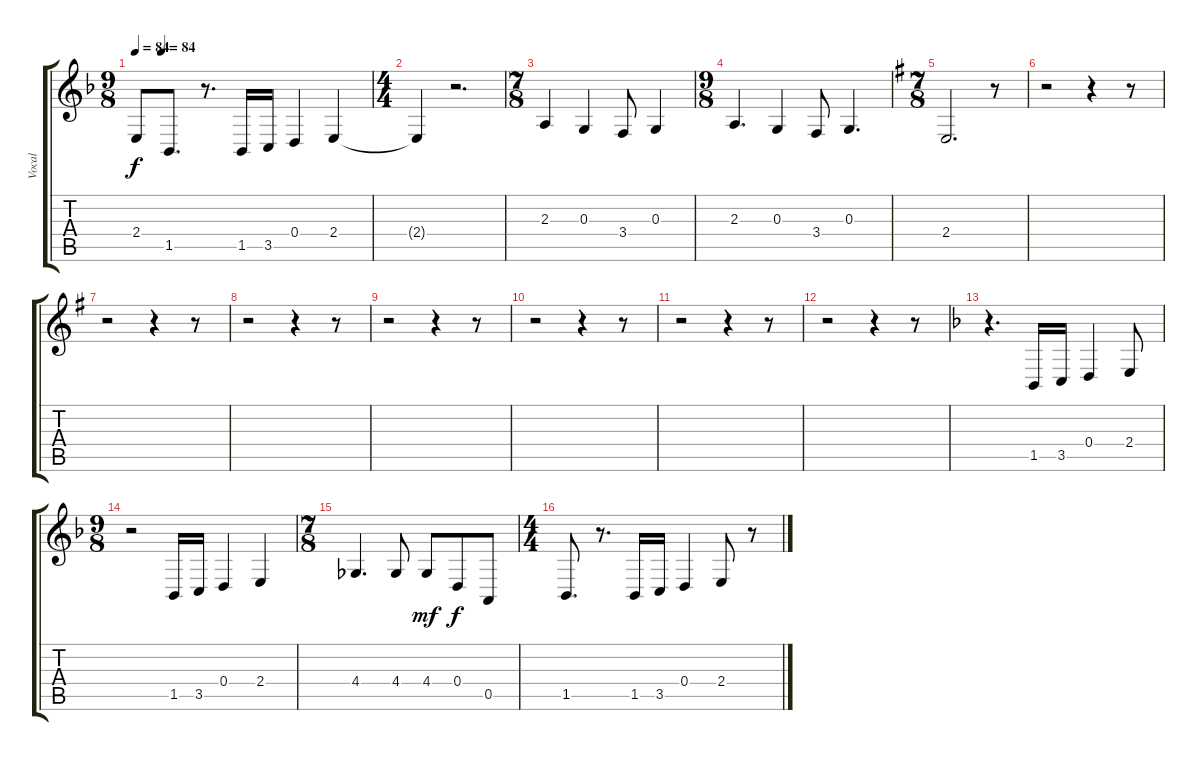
\track ("Vocal" "Vocal") {instrument voiceoohs}
\staff {score tabs}
\tuning (E4 B3 G3 D3 A2 E2) {hide}
\ts (9 8)
\tempo 84
\tempo (84 0.1111111111111111)
\clef g2
\ks dminor
2.4{t}.8{dy f} 1.5.8{d} r.8{d} 1.5.16 3.5.16 0.4.4 2.4.4 |
\ts (4 4)
2.4{t}.4 r.2{d} |
\ts (7 8)
2.3.4 0.3.4 3.4.8 0.3.4 |
\ts (9 8)
2.3.4{d} 0.3.4 3.4.8 0.3.4{d} |
\ts (7 8)
\ks eminor
2.4.2{d} r.8 |
r.2 r.4 r.8 |
r.2 r.4 r.8 |
r.2 r.4 r.8 |
r.2 r.4 r.8 |
r.2 r.4 r.8 |
r.2 r.4 r.8 |
r.2 r.4 r.8 |
\ks dminor
r.4{d} 1.5.16 3.5.16 0.4.4 2.4.8 |
\ts (9 8)
r.2 1.5.16 3.5.16 0.4.4 2.4.4 |
\ts (7 8)
4.4.4{d} 4.4.8 4.4.8{dy mf} 0.4.8{dy f} 0.5.8 |
\ts (4 4)
1.5.8{d} r.8{d} 1.5.16 3.5.16 0.4.4 2.4.8 r.8
